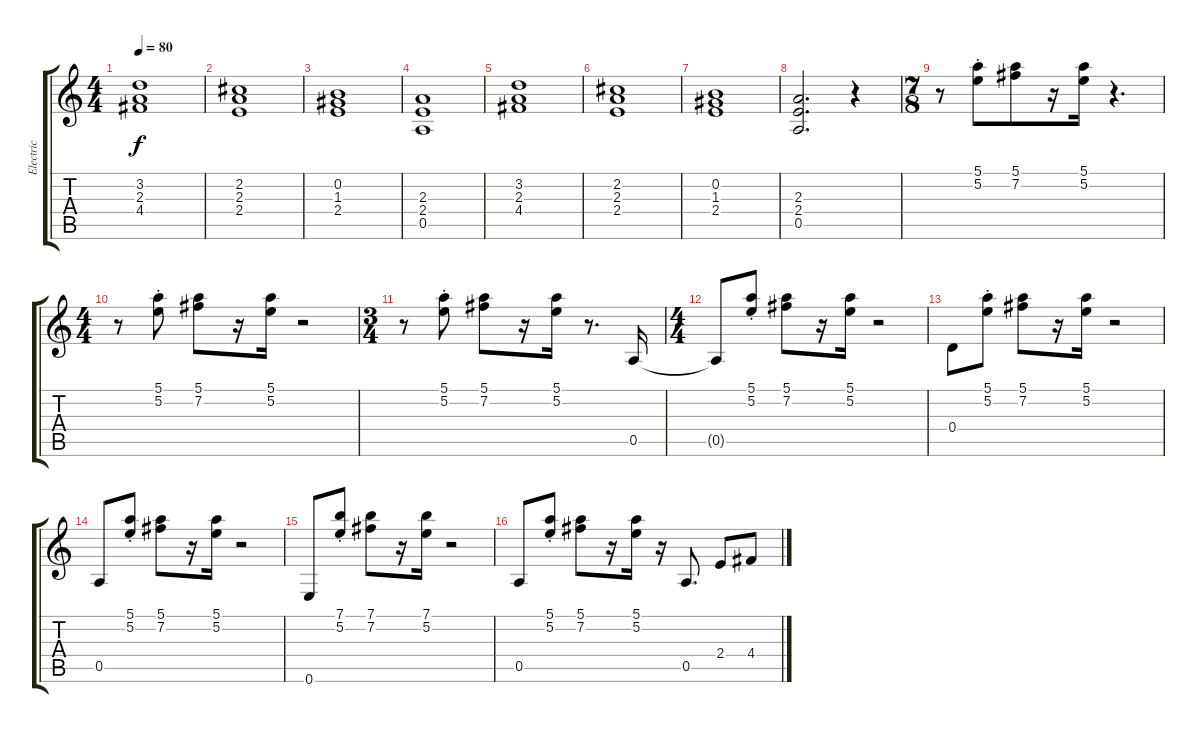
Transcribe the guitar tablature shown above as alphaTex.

\track ("Electric" "Electric") {instrument overdrivenguitar}
\staff {score tabs}
\tuning (E4 B3 G3 D3 A2 E2) {hide}
\ts (4 4)
\tempo 80
\clef g2
\ks c
(3.2 2.3 4.4).1{dy f} |
(2.2 2.3 2.4).1 |
(0.2 1.3 2.4).1 |
(2.3 2.4 0.5).1 |
(3.2 2.3 4.4).1 |
(2.2 2.3 2.4).1 |
(0.2 1.3 2.4).1 |
(2.3 2.4 0.5).2{d} r.4 |
\ts (7 8)
r.8 (5.1{st} 5.2{st}).8 (5.1 7.2).8 r.16 (5.1 5.2).16 r.4{d} |
\ts (4 4)
r.8 (5.1{st} 5.2{st}).8 (5.1 7.2).8 r.16 (5.1 5.2).16 r.2 |
\ts (3 4)
r.8 (5.1{st} 5.2{st}).8 (5.1 7.2).8 r.16 (5.1 5.2).16 r.8{d} 0.5.16 |
\ts (4 4)
0.5{t}.8 (5.1{st} 5.2{st}).8 (5.1 7.2).8 r.16 (5.1 5.2).16 r.2 |
0.4.8 (5.1{st} 5.2{st}).8 (5.1 7.2).8 r.16 (5.1 5.2).16 r.2 |
0.5.8 (5.1{st} 5.2{st}).8 (5.1 7.2).8 r.16 (5.1 5.2).16 r.2 |
0.6.8 (7.1{st} 5.2{st}).8 (7.1 7.2).8 r.16 (7.1 5.2).16 r.2 |
0.5.8 (5.1{st} 5.2{st}).8 (5.1 7.2).8 r.16 (5.1 5.2).16 r.16 0.5.8{d} 2.4.8 4.4.8
